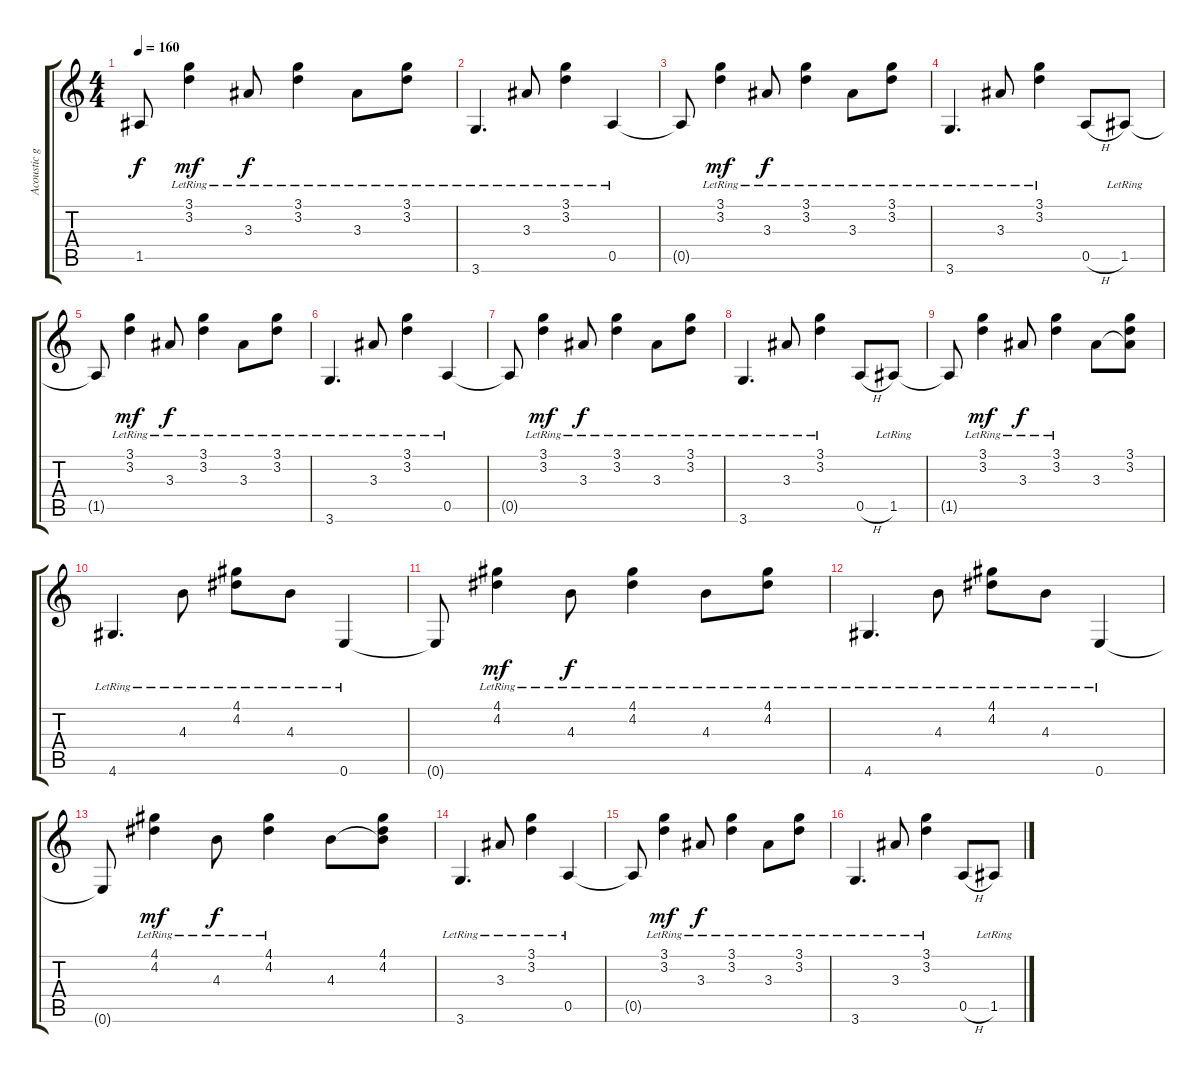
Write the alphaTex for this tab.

\track ("Acoustic guitar" "Acoustic g") {instrument acousticguitarsteel}
\staff {score tabs}
\tuning (E4 B3 G3 D3 A2 E2) {hide}
\ts (4 4)
\tempo 160
\clef g2
\ks c
1.5{t}.8{dy f} (3.1{lr} 3.2{lr}).4{dy mf} 3.3{lr}.8{dy f} (3.1{lr} 3.2{lr}).4 3.3{lr}.8 (3.1{lr} 3.2{lr}).8 |
3.6{lr}.4{d} 3.3{lr}.8 (3.1{lr} 3.2{lr}).4 0.5{lr}.4 |
0.5{t}.8 (3.1{lr} 3.2{lr}).4{dy mf} 3.3{lr}.8{dy f} (3.1{lr} 3.2{lr}).4 3.3{lr}.8 (3.1{lr} 3.2{lr}).8 |
3.6{lr}.4{d} 3.3{lr}.8 (3.1{lr} 3.2{lr}).4 0.5{h}.8 1.5{lr}.8 |
1.5{t}.8 (3.1{lr} 3.2{lr}).4{dy mf} 3.3{lr}.8{dy f} (3.1{lr} 3.2{lr}).4 3.3{lr}.8 (3.1{lr} 3.2{lr}).8 |
3.6{lr}.4{d} 3.3{lr}.8 (3.1{lr} 3.2{lr}).4 0.5{lr}.4 |
0.5{t}.8 (3.1{lr} 3.2{lr}).4{dy mf} 3.3{lr}.8{dy f} (3.1{lr} 3.2{lr}).4 3.3{lr}.8 (3.1{lr} 3.2{lr}).8 |
3.6{lr}.4{d} 3.3{lr}.8 (3.1{lr} 3.2{lr}).4 0.5{h}.8 1.5{lr}.8 |
1.5{t}.8 (3.1{lr} 3.2{lr}).4{dy mf} 3.3{lr}.8{dy f} (3.1{lr} 3.2{lr}).4 3.3.8 (3.1 3.2 3.3{t}).8 |
4.6{lr}.4{d} 4.3{lr}.8 (4.1{lr} 4.2{lr}).8 4.3{lr}.8 0.6{lr}.4 |
0.6{t}.8 (4.1{lr} 4.2{lr}).4{dy mf} 4.3{lr}.8{dy f} (4.1{lr} 4.2{lr}).4 4.3{lr}.8 (4.1{lr} 4.2{lr}).8 |
4.6{lr}.4{d} 4.3{lr}.8 (4.1{lr} 4.2{lr}).8 4.3{lr}.8 0.6{lr}.4 |
0.6{t}.8 (4.1{lr} 4.2{lr}).4{dy mf} 4.3{lr}.8{dy f} (4.1{lr} 4.2{lr}).4 4.3.8 (4.1 4.2 4.3{t}).8 |
3.6{lr}.4{d} 3.3{lr}.8 (3.1{lr} 3.2{lr}).4 0.5{lr}.4 |
0.5{t}.8 (3.1{lr} 3.2{lr}).4{dy mf} 3.3{lr}.8{dy f} (3.1{lr} 3.2{lr}).4 3.3{lr}.8 (3.1{lr} 3.2{lr}).8 |
3.6{lr}.4{d} 3.3{lr}.8 (3.1{lr} 3.2{lr}).4 0.5{h}.8 1.5{lr}.8
